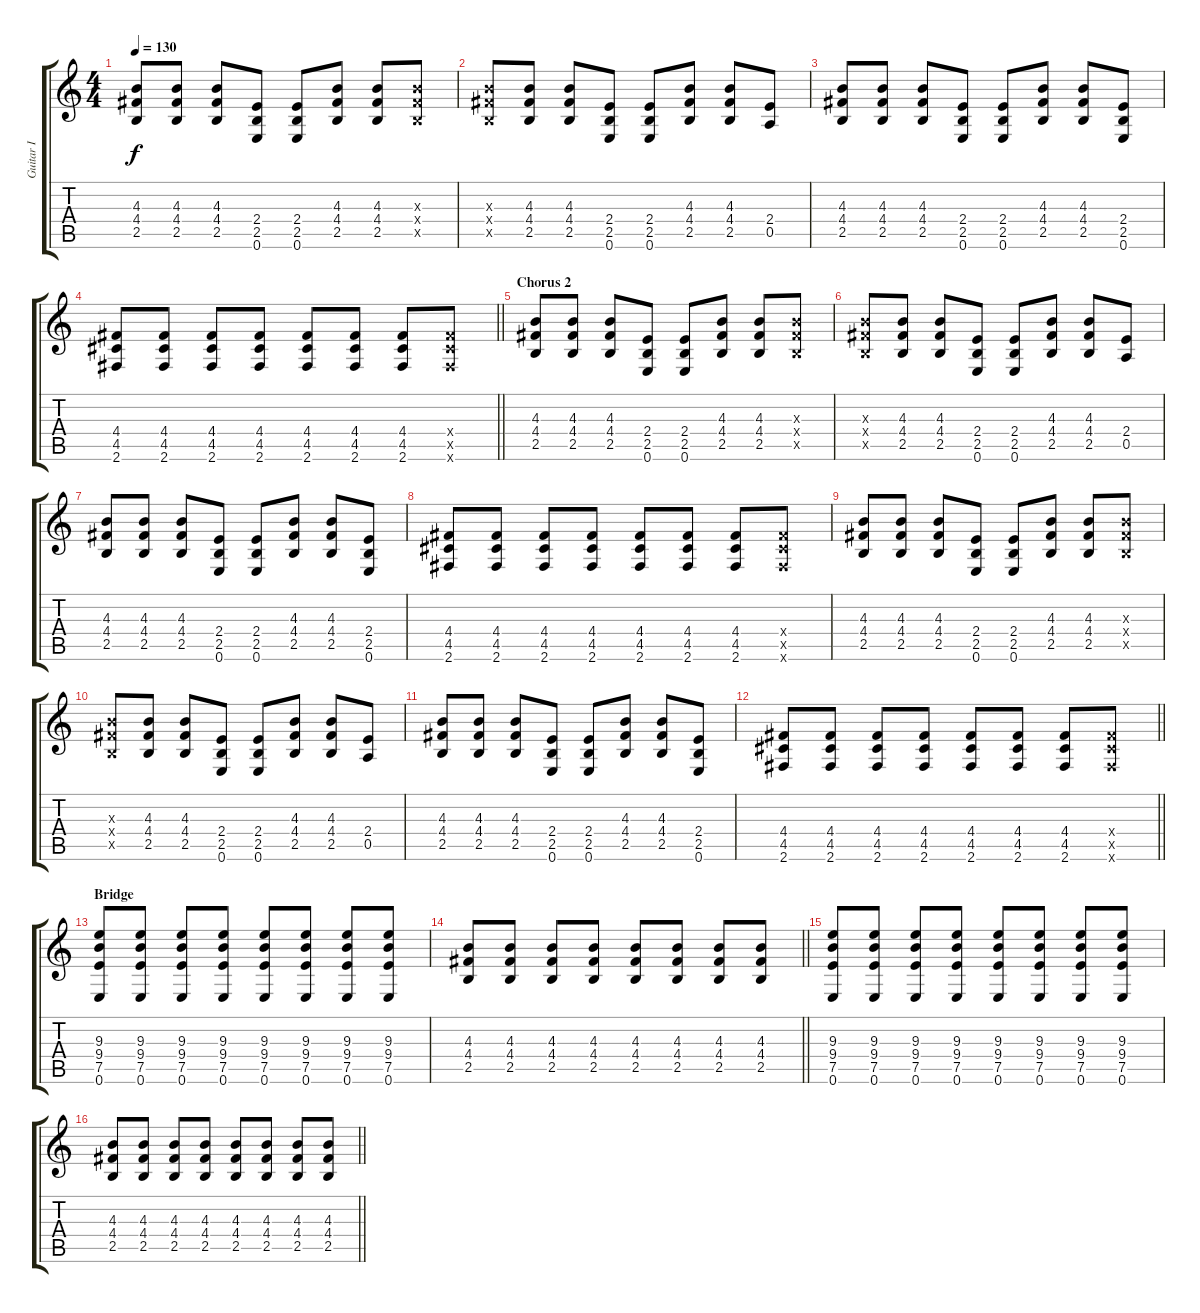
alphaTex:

\track ("Guitar I" "Guitar I") {instrument distortionguitar}
\staff {score tabs}
\tuning (E4 B3 G3 D3 A2 E2) {hide}
\ts (4 4)
\tempo 130
\clef g2
\ks c
(4.3 4.4 2.5).8{dy f} (4.3 4.4 2.5).8 (4.3 4.4 2.5).8 (2.4 2.5 0.6).8 (2.4 2.5 0.6).8 (4.3 4.4 2.5).8 (4.3 4.4 2.5).8 (4.3{x} 4.4{x} 2.5{x}).8 |
(4.3{x} 4.4{x} 2.5{x}).8 (4.3 4.4 2.5).8 (4.3 4.4 2.5).8 (2.4 2.5 0.6).8 (2.4 2.5 0.6).8 (4.3 4.4 2.5).8 (4.3 4.4 2.5).8 (2.4 0.5).8 |
(4.3 4.4 2.5).8 (4.3 4.4 2.5).8 (4.3 4.4 2.5).8 (2.4 2.5 0.6).8 (2.4 2.5 0.6).8 (4.3 4.4 2.5).8 (4.3 4.4 2.5).8 (2.4 2.5 0.6).8 |
\barLineRight lightlight
(4.4 4.5 2.6).8 (4.4 4.5 2.6).8 (4.4 4.5 2.6).8 (4.4 4.5 2.6).8 (4.4 4.5 2.6).8 (4.4 4.5 2.6).8 (4.4 4.5 2.6).8 (4.4{x} 4.5{x} 2.6{x}).8 |
\section ("" "Chorus 2")
(4.3 4.4 2.5).8 (4.3 4.4 2.5).8 (4.3 4.4 2.5).8 (2.4 2.5 0.6).8 (2.4 2.5 0.6).8 (4.3 4.4 2.5).8 (4.3 4.4 2.5).8 (4.3{x} 4.4{x} 2.5{x}).8 |
(4.3{x} 4.4{x} 2.5{x}).8 (4.3 4.4 2.5).8 (4.3 4.4 2.5).8 (2.4 2.5 0.6).8 (2.4 2.5 0.6).8 (4.3 4.4 2.5).8 (4.3 4.4 2.5).8 (2.4 0.5).8 |
(4.3 4.4 2.5).8 (4.3 4.4 2.5).8 (4.3 4.4 2.5).8 (2.4 2.5 0.6).8 (2.4 2.5 0.6).8 (4.3 4.4 2.5).8 (4.3 4.4 2.5).8 (2.4 2.5 0.6).8 |
(4.4 4.5 2.6).8 (4.4 4.5 2.6).8 (4.4 4.5 2.6).8 (4.4 4.5 2.6).8 (4.4 4.5 2.6).8 (4.4 4.5 2.6).8 (4.4 4.5 2.6).8 (4.4{x} 4.5{x} 2.6{x}).8 |
(4.3 4.4 2.5).8 (4.3 4.4 2.5).8 (4.3 4.4 2.5).8 (2.4 2.5 0.6).8 (2.4 2.5 0.6).8 (4.3 4.4 2.5).8 (4.3 4.4 2.5).8 (4.3{x} 4.4{x} 2.5{x}).8 |
(4.3{x} 4.4{x} 2.5{x}).8 (4.3 4.4 2.5).8 (4.3 4.4 2.5).8 (2.4 2.5 0.6).8 (2.4 2.5 0.6).8 (4.3 4.4 2.5).8 (4.3 4.4 2.5).8 (2.4 0.5).8 |
(4.3 4.4 2.5).8 (4.3 4.4 2.5).8 (4.3 4.4 2.5).8 (2.4 2.5 0.6).8 (2.4 2.5 0.6).8 (4.3 4.4 2.5).8 (4.3 4.4 2.5).8 (2.4 2.5 0.6).8 |
\barLineRight lightlight
(4.4 4.5 2.6).8 (4.4 4.5 2.6).8 (4.4 4.5 2.6).8 (4.4 4.5 2.6).8 (4.4 4.5 2.6).8 (4.4 4.5 2.6).8 (4.4 4.5 2.6).8 (4.4{x} 4.5{x} 2.6{x}).8 |
\section ("" "Bridge")
(9.3 9.4 7.5 0.6).8 (9.3 9.4 7.5 0.6).8 (9.3 9.4 7.5 0.6).8 (9.3 9.4 7.5 0.6).8 (9.3 9.4 7.5 0.6).8 (9.3 9.4 7.5 0.6).8 (9.3 9.4 7.5 0.6).8 (9.3 9.4 7.5 0.6).8 |
\barLineRight lightlight
(4.3 4.4 2.5).8 (4.3 4.4 2.5).8 (4.3 4.4 2.5).8 (4.3 4.4 2.5).8 (4.3 4.4 2.5).8 (4.3 4.4 2.5).8 (4.3 4.4 2.5).8 (4.3 4.4 2.5).8 |
(9.3 9.4 7.5 0.6).8 (9.3 9.4 7.5 0.6).8 (9.3 9.4 7.5 0.6).8 (9.3 9.4 7.5 0.6).8 (9.3 9.4 7.5 0.6).8 (9.3 9.4 7.5 0.6).8 (9.3 9.4 7.5 0.6).8 (9.3 9.4 7.5 0.6).8 |
\barLineRight lightlight
(4.3 4.4 2.5).8 (4.3 4.4 2.5).8 (4.3 4.4 2.5).8 (4.3 4.4 2.5).8 (4.3 4.4 2.5).8 (4.3 4.4 2.5).8 (4.3 4.4 2.5).8 (4.3 4.4 2.5).8
